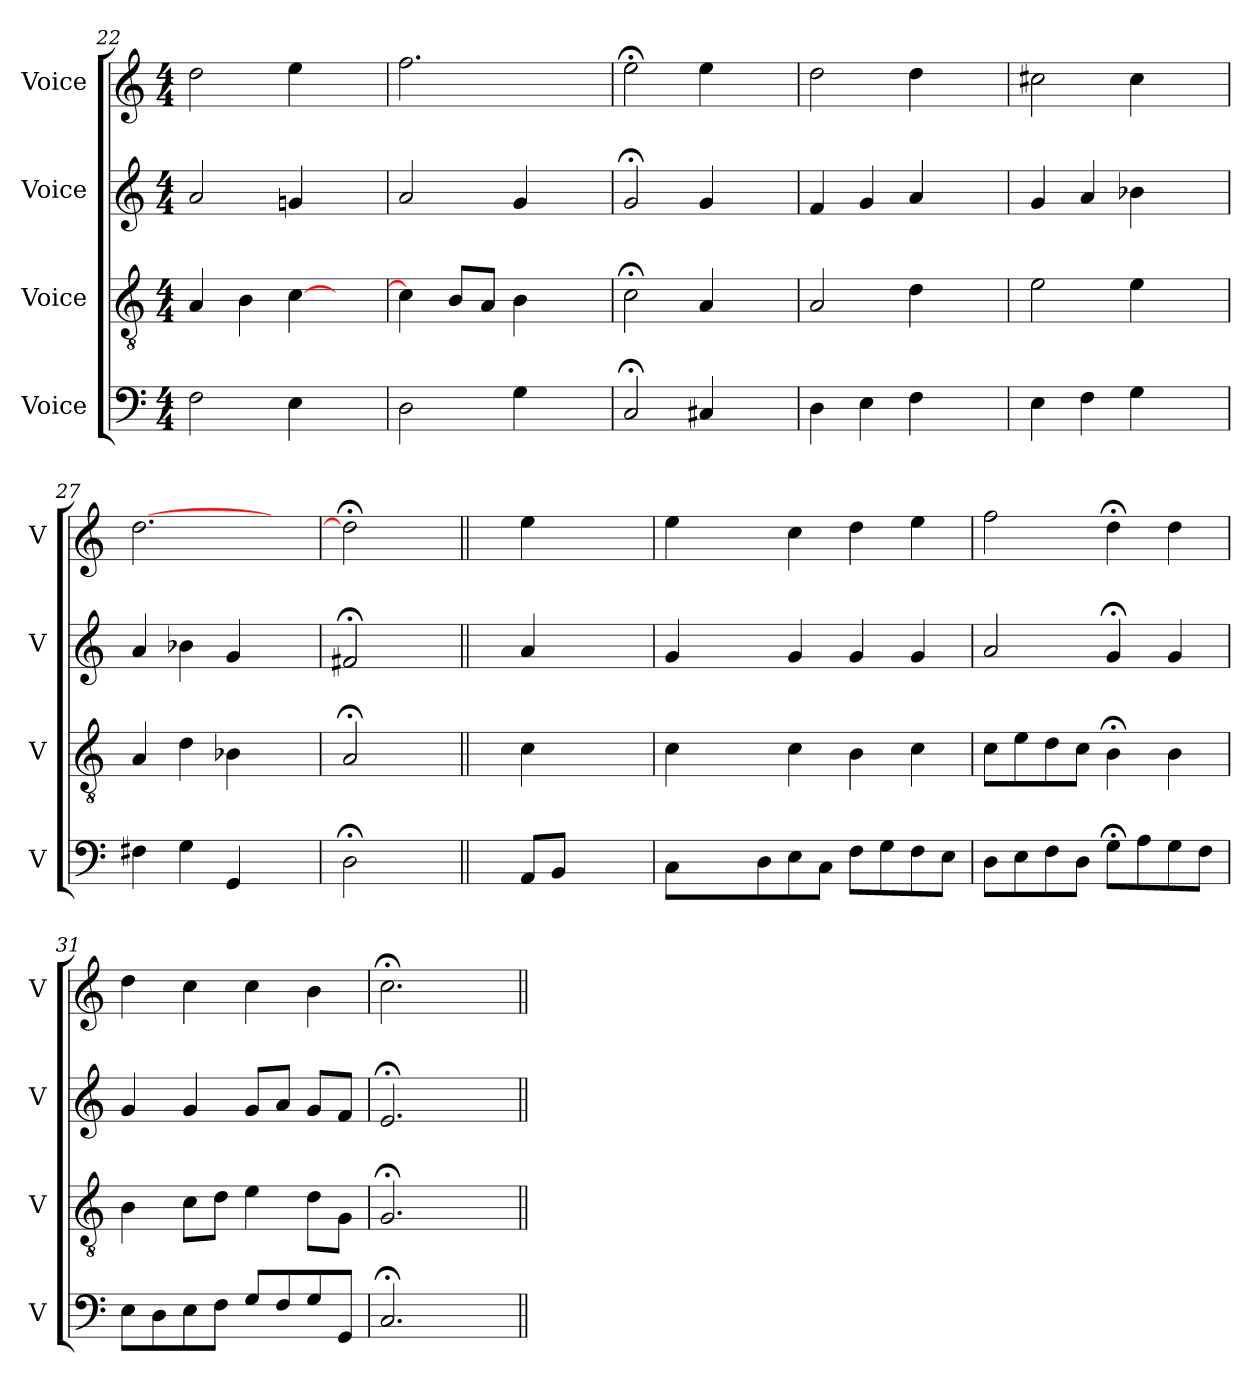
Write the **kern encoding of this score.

**kern	**kern	**kern	**kern
*part4	*part3	*part2	*part1
*staff4	*staff3	*staff2	*staff1
*I"Voice	*I"Voice	*I"Voice	*I"Voice
*I'V	*I'V	*I'V	*I'V
*clefF4	*clefGv2	*clefG2	*clefG2
*k[]	*k[]	*k[]	*k[]
*M4/4	*M4/4	*M4/4	*M4/4
=22	=22	=22	=22
2F\	4A/	2a/	2dd\
.	4B\	.	.
4E\	[4c\	4gn/	4ee\
4ryy	4ryy	4ryy	4ryy
=23	=23	=23	=23
2D\	4c\]	2a/	2.ff\
.	8B/L	.	.
.	8A/J	.	.
4G\	4B\	4g/	.
4ryy	4ryy	4ryy	4ryy
=24	=24	=24	=24
2C;/	2c;\	2g;/	2ee;\
4C#X/	4A/	4g/	4ee\
4ryy	4ryy	4ryy	4ryy
!!LO:LB:g=z
=25	=25	=25	=25
4D\	2A/	4f/	2dd\
4E\	.	4g/	.
4F\	4d\	4a/	4dd\
4ryy	4ryy	4ryy	4ryy
=26	=26	=26	=26
4E\	2e\	4g/	2cc#X\
4F\	.	4a/	.
4G\	4e\	4b-X\	4cc#\
4ryy	4ryy	4ryy	4ryy
=27	=27	=27	=27
4F#X\	4A/	4a/	[2.dd\
4G\	4d\	4b-X\	.
4GG/	4B-X\	4g/	.
4ryy	4ryy	4ryy	4ryy
=28	=28	=28	=28
2D;\	2A;/	2f#X;/	2dd;\]
4ryy	4ryy	4ryy	4ryy
=||	=||	=||	=||
4ryy	4ryy	4ryy	4ryy
8AA/L	4c\	4a/	4ee\
8BB/J	.	.	.
2ryy	2ryy	2ryy	2ryy
=29	=29	=29	=29
8C\L	4c\	4g/	4ee\
4ryy	.	.	.
.	4ryy	4ryy	4ryy
8D\	.	.	.
8E\	4c\	4g/	4cc\
8C\J	.	.	.
8F\L	4B\	4g/	4dd\
8G\	.	.	.
8F\	4c\	4g/	4ee\
8E\J	.	.	.
!!LO:LB:g=z
=30	=30	=30	=30
8D\L	8c\L	2a/	2ff\
8E\	8e\	.	.
8F\	8d\	.	.
8D\J	8c\J	.	.
8G;\L	4B;\	4g;/	4dd;\
8A\	.	.	.
8G\	4B\	4g/	4dd\
8F\J	.	.	.
=31	=31	=31	=31
8E\L	4B\	4g/	4dd\
8D\	.	.	.
8E\	8c\L	4g/	4cc\
8F\J	8d\J	.	.
8G/L	4e\	8g/L	4cc\
8F/	.	8a/J	.
8G/	8d\L	8g/L	4b\
8GG/J	8G\J	8f/J	.
=32	=32	=32	=32
2.C;/	2.G;/	2.e;/	2.cc;\
4ryy	4ryy	4ryy	4ryy
=||	=||	=||	=||
*-	*-	*-	*-
